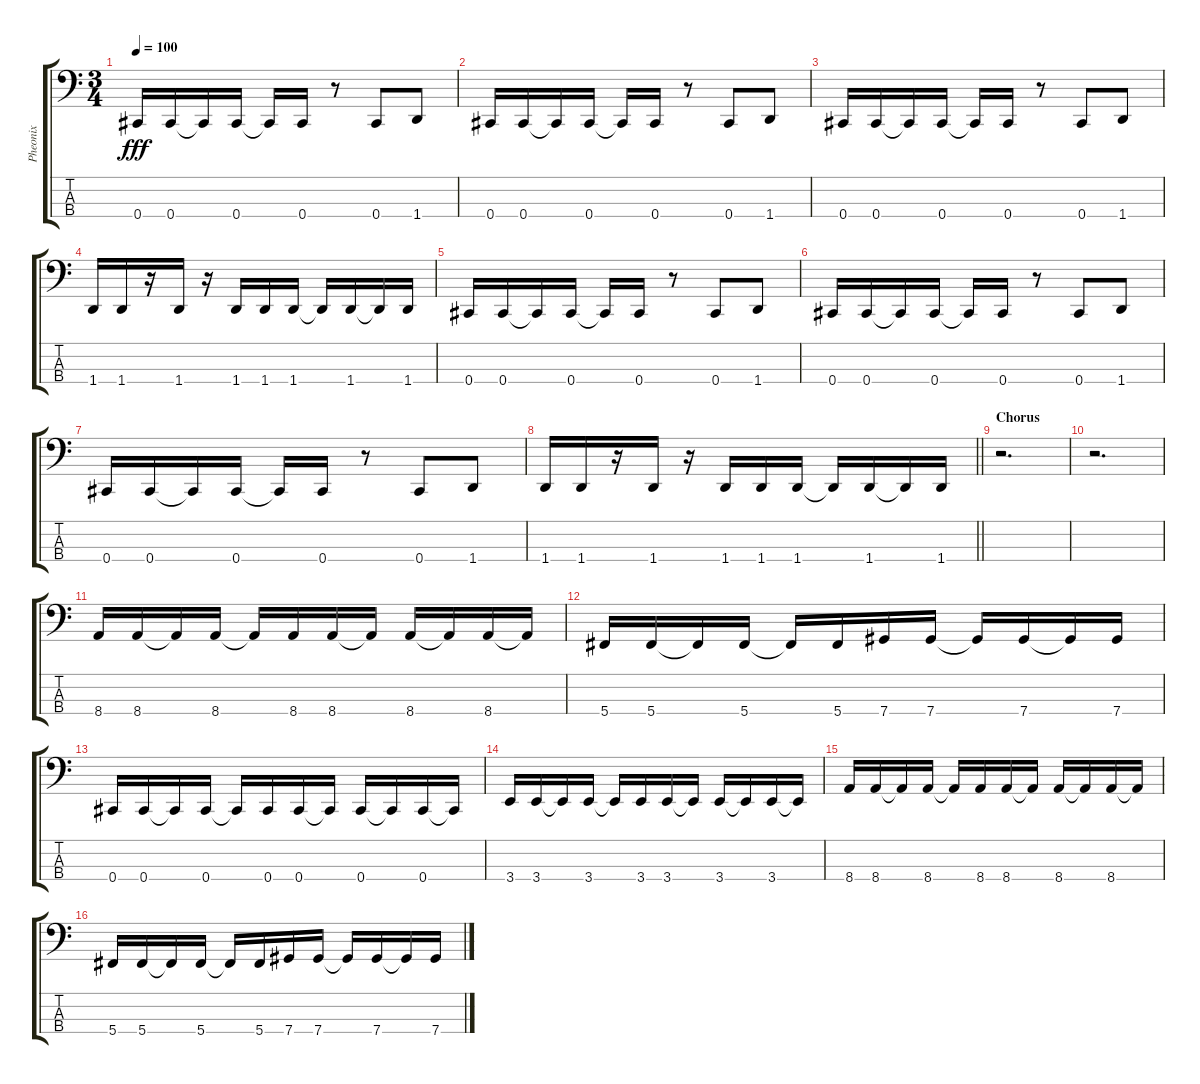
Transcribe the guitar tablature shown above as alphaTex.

\track ("Pheonix" "Pheonix") {instrument electricbasspick}
\staff {score tabs}
\tuning (Gb2 Db2 Ab1 Db1) {hide}
\ts (3 4)
\tempo 100
\clef f4
\ks c
0.4.16{dy fff} 0.4.16 0.4{t}.16 0.4.16 0.4{t}.16 0.4.16 r.8 0.4.8 1.4.8 |
0.4.16 0.4.16 0.4{t}.16 0.4.16 0.4{t}.16 0.4.16 r.8 0.4.8 1.4.8 |
0.4.16 0.4.16 0.4{t}.16 0.4.16 0.4{t}.16 0.4.16 r.8 0.4.8 1.4.8 |
1.4.16 1.4.16 r.16 1.4.16 r.16 1.4.16 1.4.16 1.4.16 1.4{t}.16 1.4.16 1.4{t}.16 1.4.16 |
0.4.16 0.4.16 0.4{t}.16 0.4.16 0.4{t}.16 0.4.16 r.8 0.4.8 1.4.8 |
0.4.16 0.4.16 0.4{t}.16 0.4.16 0.4{t}.16 0.4.16 r.8 0.4.8 1.4.8 |
0.4.16 0.4.16 0.4{t}.16 0.4.16 0.4{t}.16 0.4.16 r.8 0.4.8 1.4.8 |
\barLineRight lightlight
1.4.16 1.4.16 r.16 1.4.16 r.16 1.4.16 1.4.16 1.4.16 1.4{t}.16 1.4.16 1.4{t}.16 1.4.16 |
\section ("" "Chorus")
r.2{d} |
r.2{d} |
8.4.16 8.4.16 8.4{t}.16 8.4.16 8.4{t}.16 8.4.16 8.4.16 8.4{t}.16 8.4.16 8.4{t}.16 8.4.16 8.4{t}.16 |
5.4.16 5.4.16 5.4{t}.16 5.4.16 5.4{t}.16 5.4.16 7.4.16 7.4.16 7.4{t}.16 7.4.16 7.4{t}.16 7.4.16 |
0.4.16 0.4.16 0.4{t}.16 0.4.16 0.4{t}.16 0.4.16 0.4.16 0.4{t}.16 0.4.16 0.4{t}.16 0.4.16 0.4{t}.16 |
3.4.16 3.4.16 3.4{t}.16 3.4.16 3.4{t}.16 3.4.16 3.4.16 3.4{t}.16 3.4.16 3.4{t}.16 3.4.16 3.4{t}.16 |
8.4.16 8.4.16 8.4{t}.16 8.4.16 8.4{t}.16 8.4.16 8.4.16 8.4{t}.16 8.4.16 8.4{t}.16 8.4.16 8.4{t}.16 |
5.4.16 5.4.16 5.4{t}.16 5.4.16 5.4{t}.16 5.4.16 7.4.16 7.4.16 7.4{t}.16 7.4.16 7.4{t}.16 7.4.16
